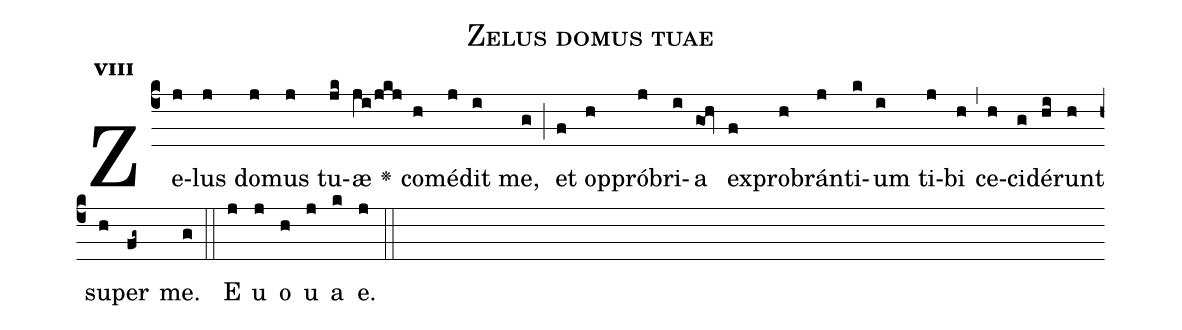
name:Zelus domus tuae;
office-part:Antiphona;
mode:8;
%%
initial-style: 1;
name: Zelus domus tuae;
book: Psalterium currens, p. 107;
occasion: Psalterium Hebdomada III Feria VI;
office-part: Officium Lectionis Ant 1;
user-notes: ;
commentary: ;
annotation: 8c;
centering-scheme: english;
fontsize: 12;
font: OFLSortsMillGoudy;
height: 11;
width: 4.5;
%%
(c4)Ze(j)lus(j) do(j)mus(j) tu(jk)æ(ji/jkj) <v>\greheightstar</v>() co(h)mé(j)dit(i) me,(g) (;) et(f) op(h)pró(j)bri(i)a(goh) ex(f)pro(h)brán(j)ti(k)um(i) ti(j)bi(h) (,) ce(h)ci(g)dé(hi)runt(h) su(h)per(fg~) me.(g) (::)
E(j) u(j) o(h) u(j) a(k) e.(j) (::)
